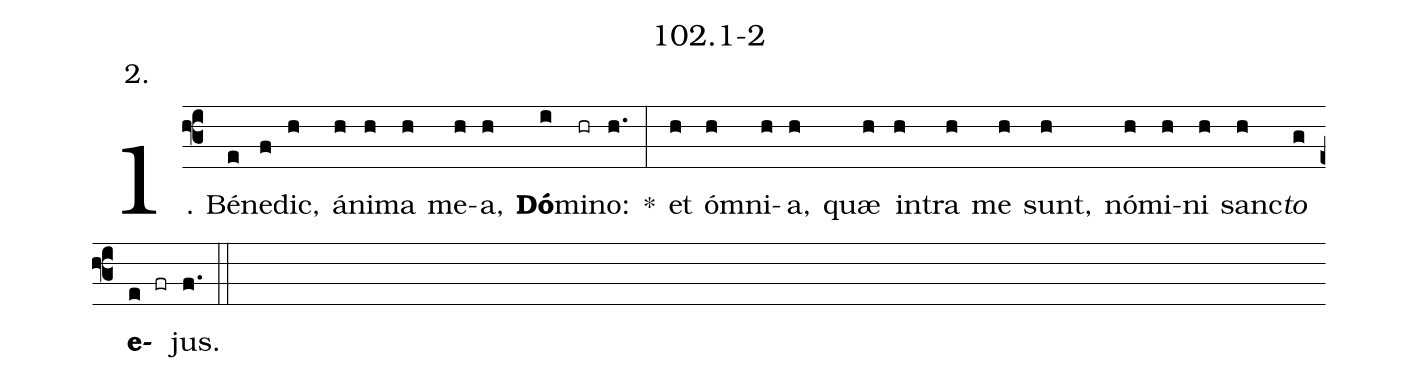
name: 102.1-2;
annotation: 2.;
%%
(f3)1. Bé(e)ne(f)dic,(h) á(h)ni(h)ma(h) me(h)a,(h) <b>Dó</b>(i)mi(hr)no:(h.) *(:) et(h) óm(h)ni(h)a,(h) quæ(h) in(h)tra(h) me(h) sunt,(h) nó(h)mi(h)ni(h) sanc(h)<i>to</i>(g) <b>e</b>(e fr)jus.(f.) (::)
